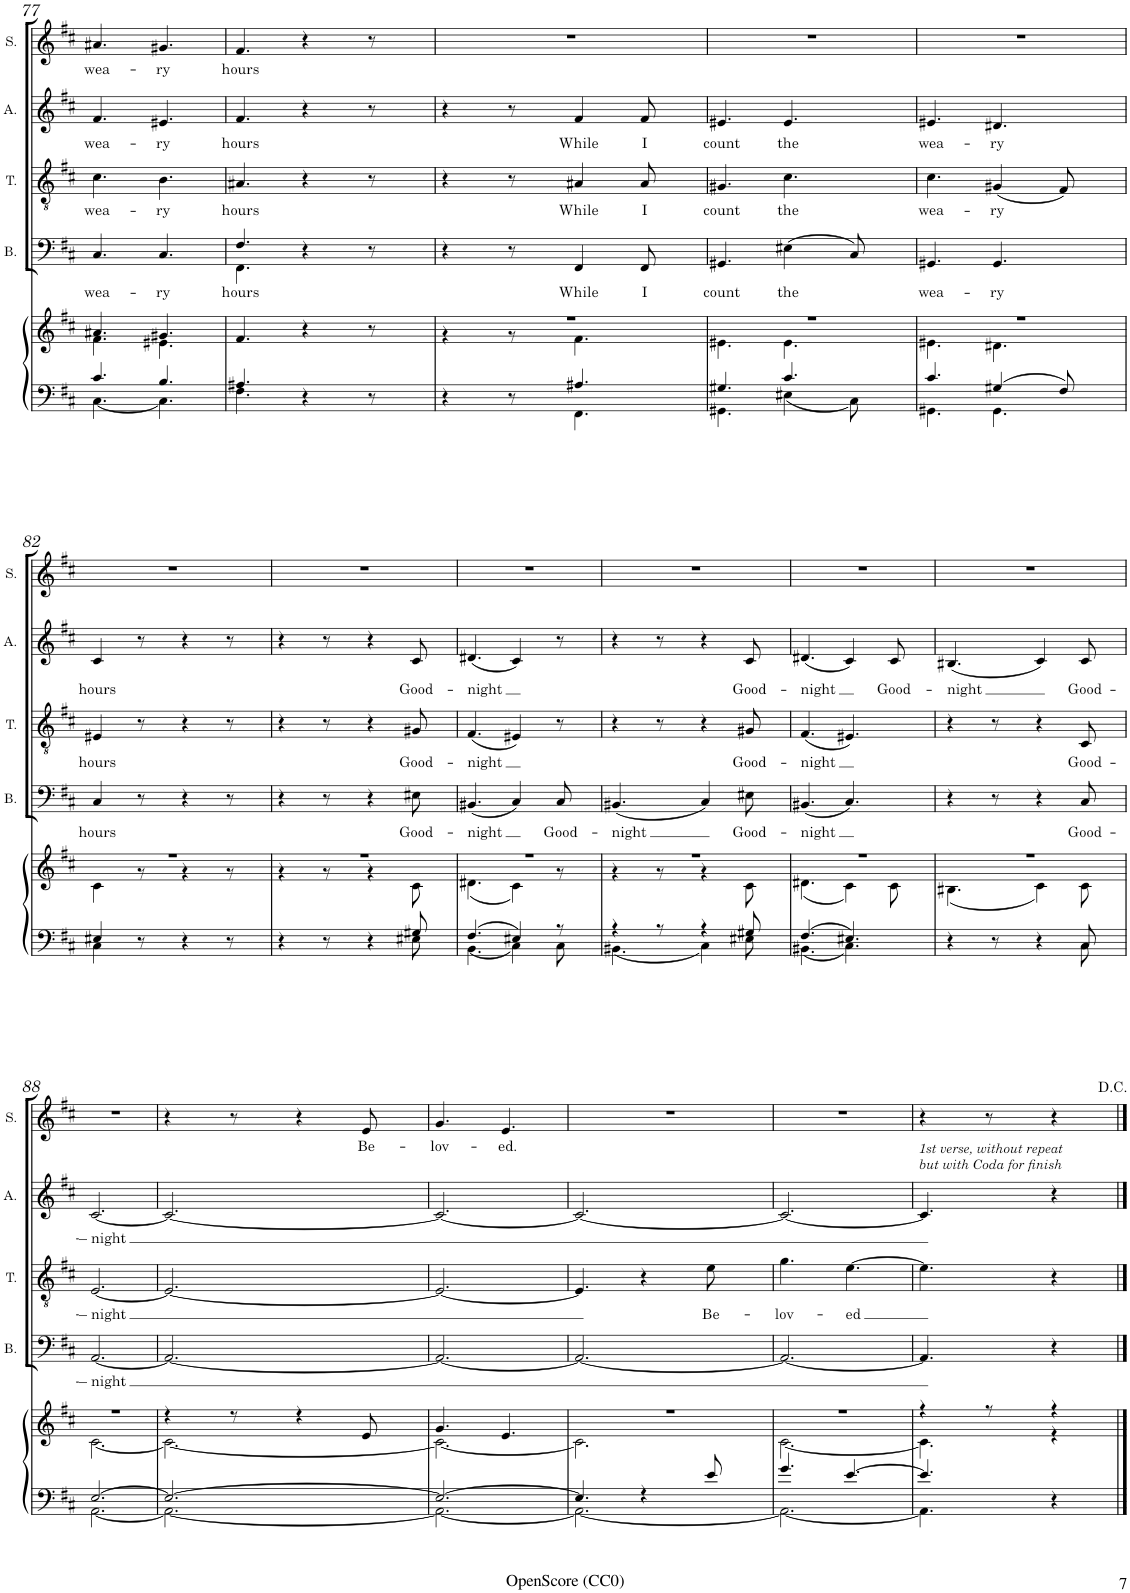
**kern	**kern	**kern	**text	**kern	**text	**kern	**text	**kern	**text
*part5	*part5	*part4	*part4	*part3	*part3	*part2	*part2	*part1	*part1
*staff6	*staff5	*staff4	*staff4	*staff3	*staff3	*staff2	*staff2	*staff1	*staff1
*I"Piano	*	*I"Bass	*	*I"Tenor	*	*I"Alto	*	*I"Soprano	*
*I'Pno	*	*I'B.	*	*I'T.	*	*I'A.	*	*I'S.	*
!!LO:PB:g=z
*clefF4	*clefG2	*clefF4	*	*clefGv2	*	*clefG2	*	*clefG2	*
*k[f#c#]	*k[f#c#]	*k[f#c#]	*	*k[f#c#]	*	*k[f#c#]	*	*k[f#c#]	*
*M6/8	*M6/8	*M6/8	*	*M6/8	*	*M6/8	*	*M6/8	*
=77	=77	=77	=77	=77	=77	=77	=77	=77	=77
*^	*^	*	*	*	*	*	*	*	*
!	!	!	!	!	!LO:LY:b	!	!LO:LY:b	!	!LO:LY:b	!	!LO:LY:b
4.c#/	[4.C#\	4.a#X/	4.f#\	4.C#/	wea-	4.c#\	wea-	4.f#/	wea-	4.a#X/	wea-
!	!	!	!	!	!LO:LY:b	!	!LO:LY:b	!	!LO:LY:b	!	!LO:LY:b
4.B/	4.C#\]	4.g#X/	4.e#X\	4.C#/	-ry	4.B\	-ry	4.e#X/	-ry	4.g#X/	-ry
=78	=78	=78	=78	=78	=78	=78	=78	=78	=78	=78	=78
!	!	!	!	!	!LO:LY:b	!	!LO:LY:b	!	!LO:LY:b	!	!LO:LY:b
*	*	*	*	*^	*	*	*	*	*	*	*
4.A#X/	4.F#\	4.f#/	4ryy	4.F#/	4.FF#\	hours	4.A#X/	hours	4.f#/	hours	4.f#/	hours
.	.	.	8ryy	.	.	.	.	.	.	.	.	.
4r	4ryy	4r	4ryy	4r	4ryy	.	4r	.	4r	.	4r	.
8r	8ryy	8r	8ryy	8r	8ryy	.	8r	.	8r	.	8r	.
*	*	*	*	*v	*v	*	*	*	*	*	*	*
=79	=79	=79	=79	=79	=79	=79	=79	=79	=79	=79	=79
4r	4ryy	2.r	4r	4r	.	4r	.	4r	.	2.r	.
8r	8ryy	.	8r	8r	.	8r	.	8r	.	.	.
!	!	!	!	!	!LO:LY:b	!	!LO:LY:b	!	!LO:LY:b	!	!
4.A#X/	4.FF#\	.	4.f#\	4FF#/	While	4A#X/	While	4f#/	While	.	.
!	!	!	!	!	!LO:LY:b	!	!LO:LY:b	!	!LO:LY:b	!	!
.	.	.	.	8FF#/	I	8A#/	I	8f#/	I	.	.
=80	=80	=80	=80	=80	=80	=80	=80	=80	=80	=80	=80
!	!	!	!	!	!LO:LY:b	!	!LO:LY:b	!	!LO:LY:b	!	!
4.G#X/	4.GG#X\	2.r	4.e#X\	4.GG#X/	count	4.G#X/	count	4.e#X/	count	2.r	.
!	!	!	!	!	!LO:LY:b	!	!LO:LY:b	!	!LO:LY:b	!	!
4.c#/	4E#X\	.	4.e#\	(4E#X\	the	4.c#\	the	4.e#/	the	.	.
.	8C#\	.	.	8C#/)	.	.	.	.	.	.	.
=81	=81	=81	=81	=81	=81	=81	=81	=81	=81	=81	=81
!	!	!	!	!	!LO:LY:b	!	!LO:LY:b	!	!LO:LY:b	!	!
4.c#/	4.GG#X\	2.r	4.e#X\	4.GG#X/	wea-	4.c#\	wea-	4.e#X/	wea-	2.r	.
!	!	!	!	!	!LO:LY:b	!	!LO:LY:b	!	!LO:LY:b	!	!
4G#X/	4.GG#\	.	4.d#X\	4.GG#/	-ry	(4G#X/	-ry	4.d#X/	-ry	.	.
8F#/	.	.	.	.	.	8F#/)	.	.	.	.	.
!!LO:LB:g=z
=82	=82	=82	=82	=82	=82	=82	=82	=82	=82	=82	=82
!	!	!	!	!	!LO:LY:b	!	!LO:LY:b	!	!LO:LY:b	!	!
4E#X/	4C#\	2.r	4c#\	4C#/	hours	4E#X/	hours	4c#/	hours	2.r	.
8r	8ryy	.	8r	8r	.	8r	.	8r	.	.	.
4r	4ryy	.	4r	4r	.	4r	.	4r	.	.	.
8r	8ryy	.	8r	8r	.	8r	.	8r	.	.	.
=83	=83	=83	=83	=83	=83	=83	=83	=83	=83	=83	=83
4r	4ryy	2.r	4r	4r	.	4r	.	4r	.	2.r	.
8r	8ryy	.	8r	8r	.	8r	.	8r	.	.	.
4r	4ryy	.	4r	4r	.	4r	.	4r	.	.	.
!	!	!	!	!	!LO:LY:b	!	!LO:LY:b	!	!LO:LY:b	!	!
8G#X/	8E#X\	.	8c#\	8E#X\	Good-	8G#X/	Good-	8c#/	Good-	.	.
=84	=84	=84	=84	=84	=84	=84	=84	=84	=84	=84	=84
!	!	!	!	!	!LO:LY:b	!	!LO:LY:b	!	!LO:LY:b	!	!
4.F#/	4.BB\	2.r	(4.d#X\	(4.BB#X/	-night	(4.F#/	-night	(4.d#X/	-night	2.r	.
4E#X/	4C#\	.	4c#\)	4C#/)	.	4E#X/)	.	4c#/)	.	.	.
!	!	!	!	!	!LO:LY:b	!	!	!	!	!	!
8r	8C#\	.	8r	8C#/	Good-	8r	.	8r	.	.	.
=85	=85	=85	=85	=85	=85	=85	=85	=85	=85	=85	=85
!	!	!	!	!	!LO:LY:b	!	!	!	!	!	!
4r	4.BB#X\	2.r	4r	(4.BB#X/	-night	4r	.	4r	.	2.r	.
8r	.	.	8r	.	.	8r	.	8r	.	.	.
4r	4C#\	.	4r	4C#/)	.	4r	.	4r	.	.	.
!	!	!	!	!	!LO:LY:b	!	!LO:LY:b	!	!LO:LY:b	!	!
8G#X/	8E#X\	.	8c#\	8E#X\	Good-	8G#X/	Good-	8c#/	Good-	.	.
=86	=86	=86	=86	=86	=86	=86	=86	=86	=86	=86	=86
!	!	!	!	!	!LO:LY:b	!	!LO:LY:b	!	!LO:LY:b	!	!
4.F#/	4.BB#X\	2.r	(4.d#X\	(4.BB#X/	-night	(4.F#/	-night	(4.d#X/	-night	2.r	.
4.E#X/	4.C#\	.	4c#\)	4.C#/)	.	4.E#X/)	.	4c#/)	.	.	.
!	!	!	!	!	!	!	!	!	!LO:LY:b	!	!
.	.	.	8c#\	.	.	.	.	8c#/	Good-	.	.
=87	=87	=87	=87	=87	=87	=87	=87	=87	=87	=87	=87
!	!	!	!	!	!	!	!	!	!LO:LY:b	!	!
4r	4ryy	2.r	(4.B#X\	4r	.	4r	.	(4.B#X/	-night	2.r	.
8r	8ryy	.	.	8r	.	8r	.	.	.	.	.
4r	4ryy	.	4c#\)	4r	.	4r	.	4c#/)	.	.	.
!	!	!	!	!	!LO:LY:b	!	!LO:LY:b	!	!LO:LY:b	!	!
8C#/	8C#\	.	8c#\	8C#/	Good-	8C#/	Good-	8c#/	Good-	.	.
!!LO:LB:g=z
=88	=88	=88	=88	=88	=88	=88	=88	=88	=88	=88	=88
!	!	!	!	!	!LO:LY:b	!	!LO:LY:b	!	!LO:LY:b	!	!
[2.E/	[2.AA\	2.r	[2.c#\	[2.AA/	-– night	[2.E/	-– night	[2.c#/	-– night	2.r	.
=89	=89	=89	=89	=89	=89	=89	=89	=89	=89	=89	=89
2.E/_	2.AA\_	4r	2.c#\_	2.AA/_	.	2.E/_	.	2.c#/_	.	4r	.
.	.	8r	.	.	.	.	.	.	.	8r	.
.	.	4r	.	.	.	.	.	.	.	4r	.
!	!	!	!	!	!	!	!	!	!	!	!LO:LY:b
.	.	8e/	.	.	.	.	.	.	.	8e/	Be-
=90	=90	=90	=90	=90	=90	=90	=90	=90	=90	=90	=90
!	!	!	!	!	!	!	!	!	!	!	!LO:LY:b
2.E/_	2.AA\_	4.g/	2.c#\_	2.AA/_	.	2.E/_	.	2.c#/_	.	4.g/	-lov-
!	!	!	!	!	!	!	!	!	!	!	!LO:LY:b
.	.	4.e/	.	.	.	.	.	.	.	4.e/	-ed.
=91	=91	=91	=91	=91	=91	=91	=91	=91	=91	=91	=91
4.E/]	2.AA\_	2.r	2.c#\]	2.AA/_	.	4.E/]	.	2.c#/_	.	2.r	.
4r	.	.	.	.	.	4r	.	.	.	.	.
!	!	!	!	!	!	!	!LO:LY:b	!	!	!	!
8e/	.	.	.	.	.	8e\	Be-	.	.	.	.
=92	=92	=92	=92	=92	=92	=92	=92	=92	=92	=92	=92
!	!	!	!	!	!	!	!LO:LY:b	!	!	!	!
4.g/	2.AA\_	2.r	[2.c#\	2.AA/_	.	4.g\	-lov-	2.c#/_	.	2.r	.
!	!	!	!	!	!	!	!LO:LY:b	!	!	!	!
[4.e/	.	.	.	.	.	[4.e\	-ed	.	.	.	.
=93	=93	=93	=93	=93	=93	=93	=93	=93	=93	=93	=93
!	!	!	!	!	!	!	!	!	!	!LO:TX:b:i:t=1st verse, without repeat	!
!	!	!	!	!	!	!	!	!	!	!LO:TX:b:t=but with Coda for finish	!
4.e/]	4.AA\]	4r	4.c#\]	4.AA/]	.	4.e\]	.	4.c#/]	.	4r	.
.	.	8r	.	.	.	.	.	.	.	8r	.
4r	4ryy	4r	4r	4r	.	4r	.	4r	.	4r	.
*v	*v	*	*	*	*	*	*	*	*	*	*
*	*v	*v	*	*	*	*	*	*	*	*
==	==	==	==	==	==	==	==	==	==
*-	*-	*-	*-	*-	*-	*-	*-	*-	*-
